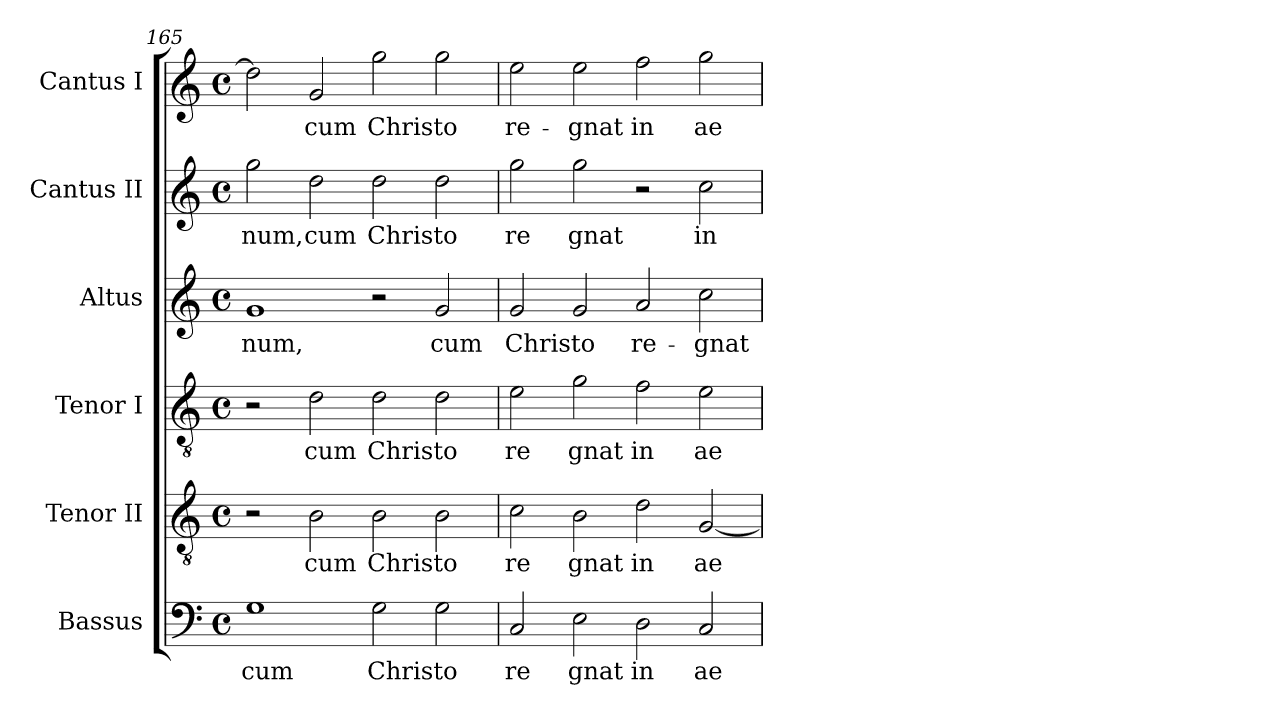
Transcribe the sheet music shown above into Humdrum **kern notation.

**kern	**text	**kern	**text	**kern	**text	**kern	**text	**kern	**text	**kern	**text
*part6	*part6	*part5	*part5	*part4	*part4	*part3	*part3	*part2	*part2	*part1	*part1
*staff6	*staff6	*staff5	*staff5	*staff4	*staff4	*staff3	*staff3	*staff2	*staff2	*staff1	*staff1
*I"Bassus	*	*I"Tenor II	*	*I"Tenor I	*	*I"Altus	*	*I"Cantus II	*	*I"Cantus I	*
!!LO:LB:g=z
*clefF4	*	*clefGv2	*	*clefGv2	*	*clefG2	*	*clefG2	*	*clefG2	*
*M4/4	*	*M4/4	*	*M4/4	*	*M4/4	*	*M4/4	*	*M4/4	*
*met(c)	*	*met(c)	*	*met(c)	*	*met(c)	*	*met(c)	*	*met(c)	*
=165	=165	=165	=165	=165	=165	=165	=165	=165	=165	=165	=165
!	!LO:LY:b:cj	!	!	!	!	!	!LO:LY:b:cj	!	!LO:LY:b:cj	!	!
1G	cum	2r	.	2r	.	1g	num,	2gg\	-num,	2dd\]	.
!	!	!	!LO:LY:b:cj	!	!LO:LY:b:cj	!	!	!	!LO:LY:b:cj	!	!LO:LY:b:cj
.	.	2B\	cum	2d\	cum	.	.	2dd\	cum	2g/	cum
!	!LO:LY:b:cj	!	!LO:LY:b:cj	!	!LO:LY:b:cj	!	!	!	!LO:LY:b:cj	!	!LO:LY:b:cj
2G\	Christo	2B\	Christo	2d\	Christo	2r	.	2dd\	Christo	2gg\	Christo
!	!	!	!	!	!	!	!LO:LY:b:cj	!	!	!	!
2G\	.	2B\	.	2d\	.	2g/	cum	2dd\	.	2gg\	.
=166	=166	=166	=166	=166	=166	=166	=166	=166	=166	=166	=166
!	!LO:LY:b:cj	!	!LO:LY:b:cj	!	!LO:LY:b:cj	!	!LO:LY:b:cj	!	!LO:LY:b:cj	!	!LO:LY:b:cj
2C/	re	2c\	re	2e\	re	2g/	Christo	2gg\	re	2ee\	re-
!	!LO:LY:b:cj	!	!LO:LY:b:cj	!	!LO:LY:b:cj	!	!	!	!LO:LY:b:cj	!	!LO:LY:b:cj
2E\	gnat	2B\	gnat	2g\	gnat	2g/	.	2gg\	gnat	2ee\	-gnat
!	!LO:LY:b:cj	!	!LO:LY:b:cj	!	!LO:LY:b:cj	!	!LO:LY:b:cj	!	!	!	!LO:LY:b:cj
2D\	in	2d\	in	2f\	in	2a/	re-	2r	.	2ff\	in
!	!LO:LY:b:cj	!	!LO:LY:b:cj	!	!LO:LY:b:cj	!	!LO:LY:b:cj	!	!LO:LY:b:cj	!	!LO:LY:b:cj
2C/	ae	[<2G/	ae	2e\	ae	2cc\	-gnat	2cc\	in	2gg\	ae-
=	=	=	=	=	=	=	=	=	=	=	=
*-	*-	*-	*-	*-	*-	*-	*-	*-	*-	*-	*-
